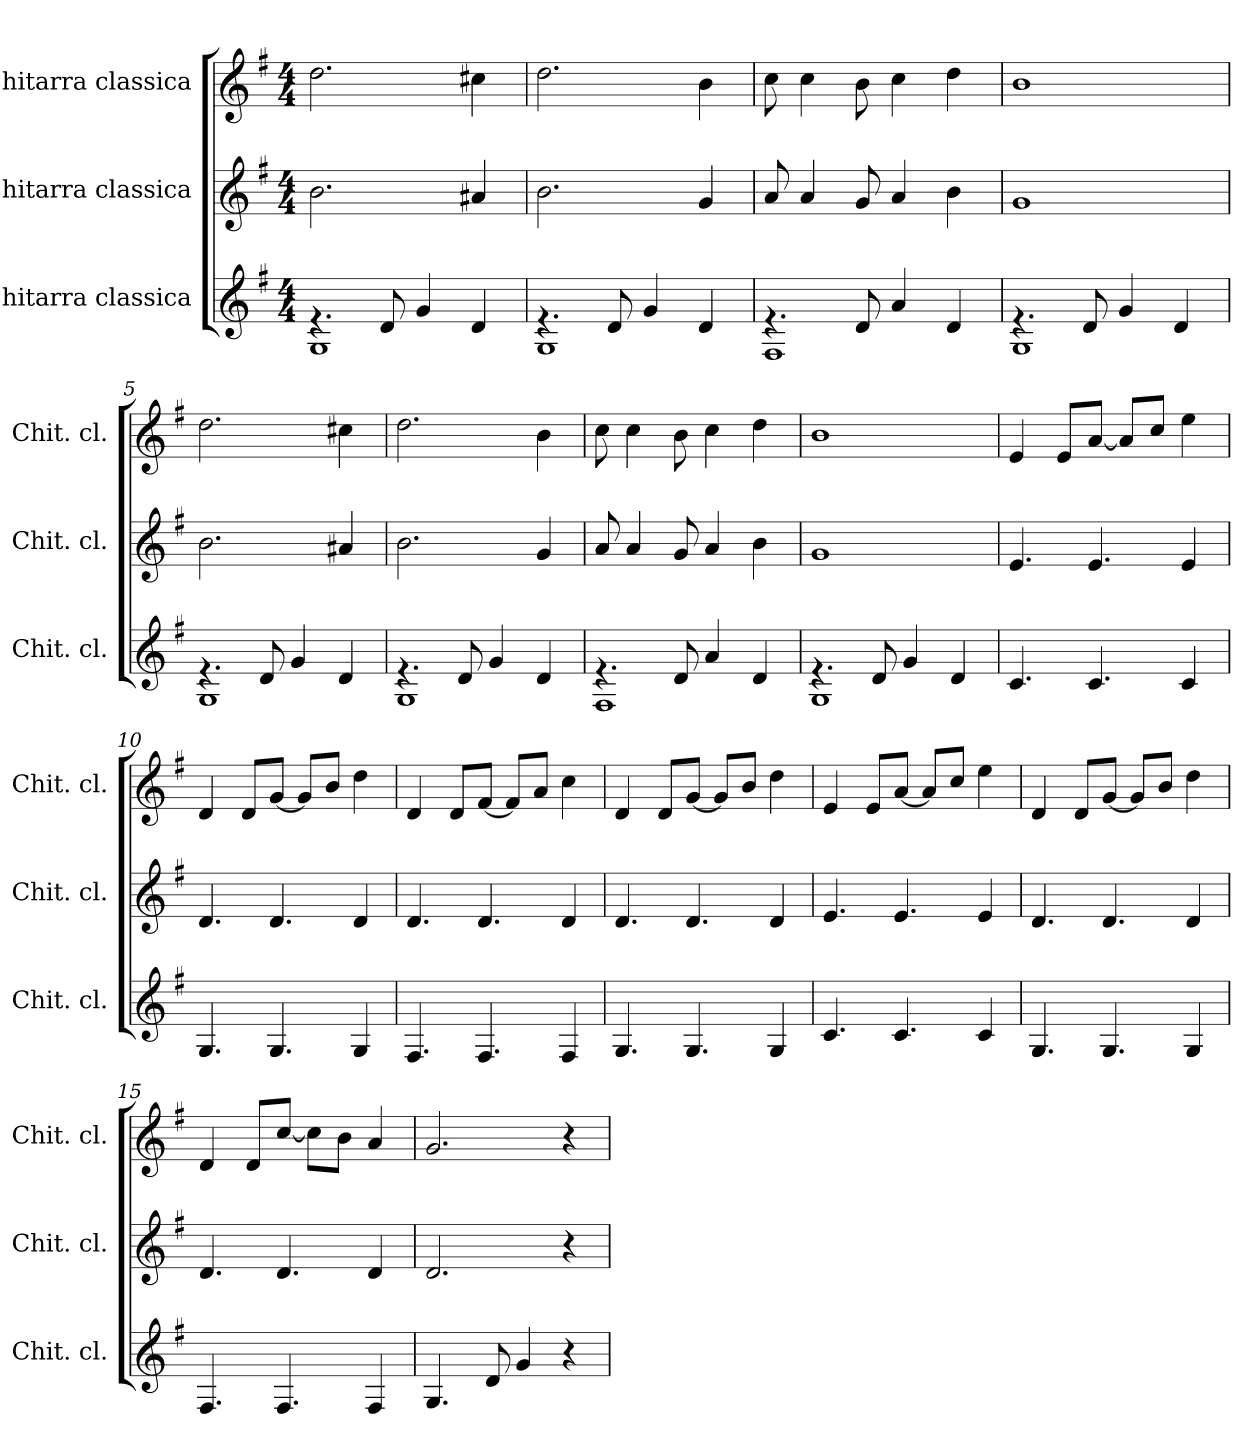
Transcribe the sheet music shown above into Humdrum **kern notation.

**kern	**kern	**kern
*part3	*part2	*part1
*staff3	*staff2	*staff1
*I"Chitarra classica	*I"Chitarra classica	*I"Chitarra classica
*I'Chit. cl.	*I'Chit. cl.	*I'Chit. cl.
*clefG2	*clefG2	*clefG2
*k[f#]	*k[f#]	*k[f#]
*M4/4	*M4/4	*M4/4
=1	=1	=1
*^	*	*
4.re	1G	2.b\	2.dd\
8d/	.	.	.
4g/	.	.	.
4d/	.	4a#X/	4cc#X\
=2	=2	=2	=2
4.re	1G	2.b\	2.dd\
8d/	.	.	.
4g/	.	.	.
4d/	.	4g/	4b\
=3	=3	=3	=3
4.re	1F#	8a/	8cc\
.	.	4a/	4cc\
8d/	.	8g/	8b\
4a/	.	4a/	4cc\
4d/	.	4b\	4dd\
=4	=4	=4	=4
4.re	1G	1g	1b
8d/	.	.	.
4g/	.	.	.
4d/	.	.	.
=5	=5	=5	=5
4.re	1G	2.b\	2.dd\
8d/	.	.	.
4g/	.	.	.
4d/	.	4a#X/	4cc#X\
=6	=6	=6	=6
4.re	1G	2.b\	2.dd\
8d/	.	.	.
4g/	.	.	.
4d/	.	4g/	4b\
!!LO:LB:g=z
=7	=7	=7	=7
4.re	1F#	8a/	8cc\
.	.	4a/	4cc\
8d/	.	8g/	8b\
4a/	.	4a/	4cc\
4d/	.	4b\	4dd\
=8	=8	=8	=8
4.re	1G	1g	1b
8d/	.	.	.
4g/	.	.	.
4d/	.	.	.
*v	*v	*	*
=9	=9	=9
4.c/	4.e/	4e/
.	.	8e/L
4.c/	4.e/	[8a/J
.	.	8a/L]
.	.	8cc/J
4c/	4e/	4ee\
=10	=10	=10
4.G/	4.d/	4d/
.	.	8d/L
4.G/	4.d/	[8g/J
.	.	8g/L]
.	.	8b/J
4G/	4d/	4dd\
=11	=11	=11
4.F#/	4.d/	4d/
.	.	8d/L
4.F#/	4.d/	[8f#/J
.	.	8f#/L]
.	.	8a/J
4F#/	4d/	4cc\
=12	=12	=12
4.G/	4.d/	4d/
.	.	8d/L
4.G/	4.d/	[8g/J
.	.	8g/L]
.	.	8b/J
4G/	4d/	4dd\
!!LO:LB:g=z
=13	=13	=13
4.c/	4.e/	4e/
.	.	8e/L
4.c/	4.e/	[8a/J
.	.	8a/L]
.	.	8cc/J
4c/	4e/	4ee\
=14	=14	=14
4.G/	4.d/	4d/
.	.	8d/L
4.G/	4.d/	[8g/J
.	.	8g/L]
.	.	8b/J
4G/	4d/	4dd\
=15	=15	=15
4.F#/	4.d/	4d/
.	.	8d/L
4.F#/	4.d/	[8cc/J
.	.	8cc\L]
.	.	8b\J
4F#/	4d/	4a/
=16	=16	=16
4.G/	2.d/	2.g/
8d/	.	.
4g/	.	.
4r	4r	4r
=	=	=
*-	*-	*-
